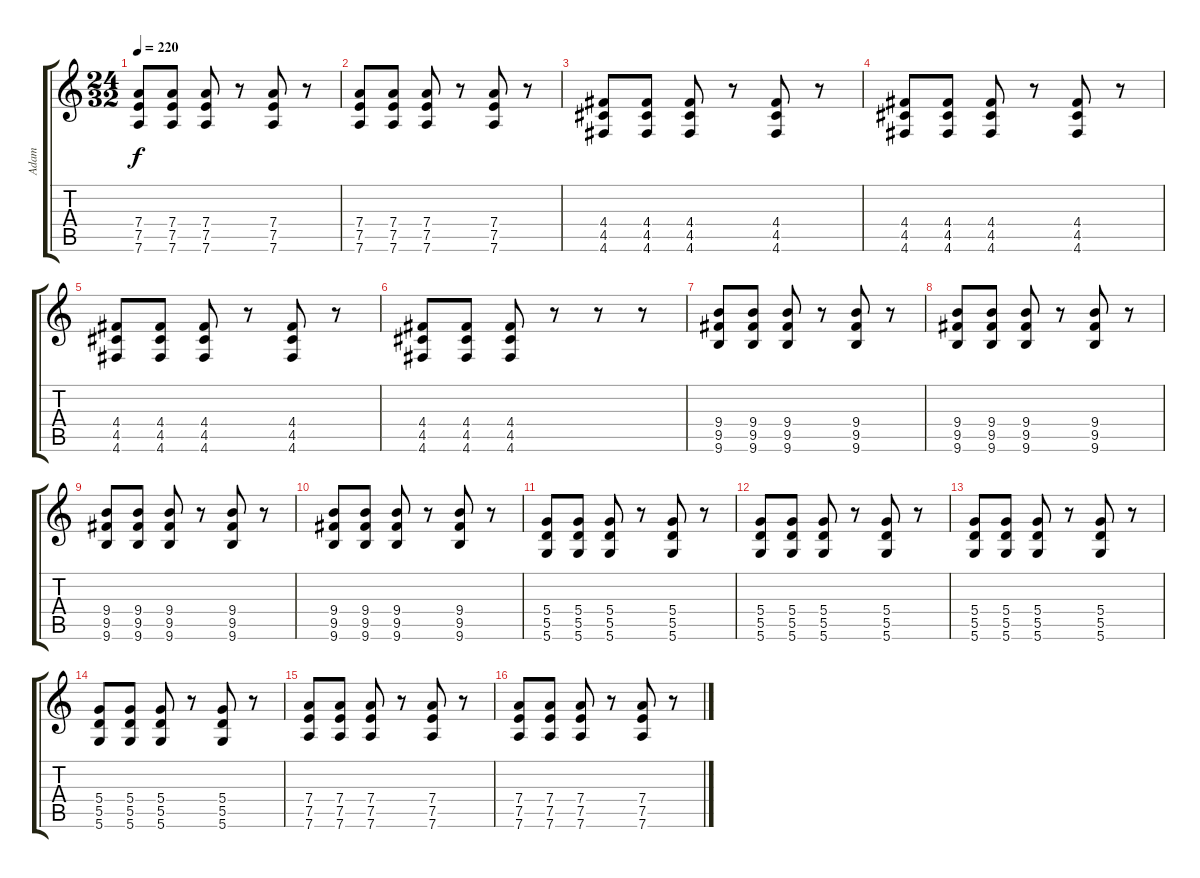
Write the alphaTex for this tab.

\track ("Adam" "Adam") {instrument electricguitarjazz}
\staff {score tabs}
\tuning (E4 B3 G3 D3 A2 D2) {hide}
\ts (24 32)
\tempo 220
\clef g2
\ks c
(7.4 7.5 7.6).8{dy f} (7.4 7.5 7.6).8 (7.4 7.5 7.6).8 r.8 (7.4 7.5 7.6).8 r.8 |
(7.4 7.5 7.6).8 (7.4 7.5 7.6).8 (7.4 7.5 7.6).8 r.8 (7.4 7.5 7.6).8 r.8 |
(4.4 4.5 4.6).8 (4.4 4.5 4.6).8 (4.4 4.5 4.6).8 r.8 (4.4 4.5 4.6).8 r.8 |
(4.4 4.5 4.6).8 (4.4 4.5 4.6).8 (4.4 4.5 4.6).8 r.8 (4.4 4.5 4.6).8 r.8 |
(4.4 4.5 4.6).8 (4.4 4.5 4.6).8 (4.4 4.5 4.6).8 r.8 (4.4 4.5 4.6).8 r.8 |
(4.4 4.5 4.6).8 (4.4 4.5 4.6).8 (4.4 4.5 4.6).8 r.8 r.8 r.8 |
(9.4 9.5 9.6).8 (9.4 9.5 9.6).8 (9.4 9.5 9.6).8 r.8 (9.4 9.5 9.6).8 r.8 |
(9.4 9.5 9.6).8 (9.4 9.5 9.6).8 (9.4 9.5 9.6).8 r.8 (9.4 9.5 9.6).8 r.8 |
(9.4 9.5 9.6).8 (9.4 9.5 9.6).8 (9.4 9.5 9.6).8 r.8 (9.4 9.5 9.6).8 r.8 |
(9.4 9.5 9.6).8 (9.4 9.5 9.6).8 (9.4 9.5 9.6).8 r.8 (9.4 9.5 9.6).8 r.8 |
(5.4 5.5 5.6).8 (5.4 5.5 5.6).8 (5.4 5.5 5.6).8 r.8 (5.4 5.5 5.6).8 r.8 |
(5.4 5.5 5.6).8 (5.4 5.5 5.6).8 (5.4 5.5 5.6).8 r.8 (5.4 5.5 5.6).8 r.8 |
(5.4 5.5 5.6).8 (5.4 5.5 5.6).8 (5.4 5.5 5.6).8 r.8 (5.4 5.5 5.6).8 r.8 |
(5.4 5.5 5.6).8 (5.4 5.5 5.6).8 (5.4 5.5 5.6).8 r.8 (5.4 5.5 5.6).8 r.8 |
(7.4 7.5 7.6).8 (7.4 7.5 7.6).8 (7.4 7.5 7.6).8 r.8 (7.4 7.5 7.6).8 r.8 |
(7.4 7.5 7.6).8 (7.4 7.5 7.6).8 (7.4 7.5 7.6).8 r.8 (7.4 7.5 7.6).8 r.8
